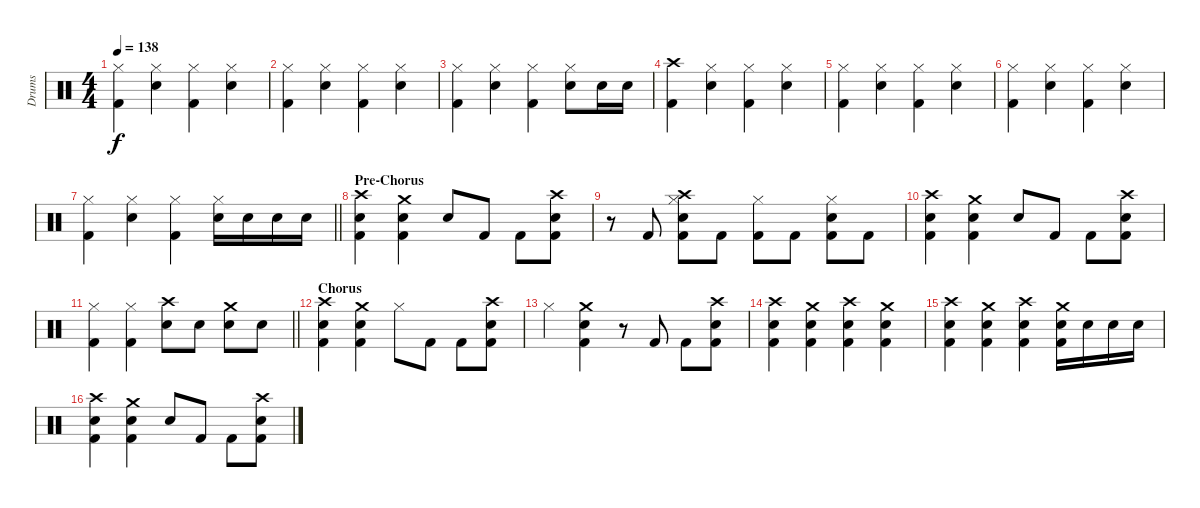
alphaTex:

\track ("Drums" "Drums") {instrument percussion}
\staff {score}
\articulation defaults
\ts (4 4)
\tempo 138
\clef neutral
\ks c
("Hi-Hat (closed)" "Kick (hit) 2").4{dy f} ("Snare (hit) 2" "Hi-Hat (closed)").4 ("Hi-Hat (closed)" "Kick (hit) 2").4 ("Snare (hit) 2" "Hi-Hat (closed)").4 |
("Hi-Hat (closed)" "Kick (hit) 2").4 ("Snare (hit) 2" "Hi-Hat (closed)").4 ("Hi-Hat (closed)" "Kick (hit) 2").4 ("Snare (hit) 2" "Hi-Hat (closed)").4 |
("Hi-Hat (closed)" "Kick (hit) 2").4 ("Snare (hit) 2" "Hi-Hat (closed)").4 ("Hi-Hat (closed)" "Kick (hit) 2").4 ("Snare (hit) 2" "Hi-Hat (closed)").8 "Snare (hit) 2".16 "Snare (hit) 2".16 |
("Crash high (hit)" "Kick (hit) 2").4 ("Snare (hit) 2" "Hi-Hat (closed)").4 ("Hi-Hat (closed)" "Kick (hit) 2").4 ("Snare (hit) 2" "Hi-Hat (closed)").4 |
("Hi-Hat (closed)" "Kick (hit) 2").4 ("Snare (hit) 2" "Hi-Hat (closed)").4 ("Hi-Hat (closed)" "Kick (hit) 2").4 ("Snare (hit) 2" "Hi-Hat (closed)").4 |
("Hi-Hat (closed)" "Kick (hit) 2").4 ("Snare (hit) 2" "Hi-Hat (closed)").4 ("Hi-Hat (closed)" "Kick (hit) 2").4 ("Snare (hit) 2" "Hi-Hat (closed)").4 |
\barLineRight lightlight
("Hi-Hat (closed)" "Kick (hit) 2").4 ("Snare (hit) 2" "Hi-Hat (closed)").4 ("Hi-Hat (closed)" "Kick (hit) 2").4 ("Snare (hit) 2" "Hi-Hat (closed)").16 "Snare (hit) 2".16 "Snare (hit) 2".16 "Snare (hit) 2".16 |
\section ("" "Pre-Chorus")
("Crash high (hit)" "Snare (hit) 2" "Kick (hit) 2").4 ("Crash medium (hit)" "Snare (hit) 2" "Kick (hit) 2").4 "Snare (hit) 2".8 "Kick (hit) 2".8 "Kick (hit) 2".8 ("Crash high (hit)" "Snare (hit) 2" "Kick (hit) 2").8 |
r.8 "Kick (hit) 2".8 ("Crash high (hit)" "Snare (hit) 2" "Hi-Hat (closed)" "Kick (hit) 2").8 "Kick (hit) 2".8 ("Hi-Hat (closed)" "Kick (hit) 2").8 "Kick (hit) 2".8 ("Snare (hit) 2" "Hi-Hat (closed)" "Kick (hit) 2").8 "Kick (hit) 2".8 |
("Crash high (hit)" "Snare (hit) 2" "Kick (hit) 2").4 ("Crash medium (hit)" "Snare (hit) 2" "Kick (hit) 2").4 "Snare (hit) 2".8 "Kick (hit) 2".8 "Kick (hit) 2".8 ("Crash high (hit)" "Snare (hit) 2" "Kick (hit) 2").8 |
\barLineRight lightlight
("Hi-Hat (closed)" "Kick (hit) 2").4 ("Hi-Hat (closed)" "Kick (hit) 2").4 ("Crash high (hit)" "Snare (hit) 2").8 "Snare (hit) 2".8 ("Crash medium (hit)" "Snare (hit) 2").8 "Snare (hit) 2".8 |
\section ("" "Chorus")
("Crash high (hit)" "Snare (hit) 2" "Kick (hit) 2").4 ("Crash medium (hit)" "Snare (hit) 2" "Kick (hit) 2").4 "Hi-Hat (closed)".8 "Kick (hit) 2".8 "Kick (hit) 2".8 ("Crash high (hit)" "Snare (hit) 2" "Kick (hit) 2").8 |
"Hi-Hat (closed)".4 ("Crash medium (hit)" "Snare (hit) 2" "Kick (hit) 2").4 r.8 "Kick (hit) 2".8 "Kick (hit) 2".8 ("Crash high (hit)" "Snare (hit) 2" "Kick (hit) 2").8 |
("Crash high (hit)" "Snare (hit) 2" "Kick (hit) 2").4 ("Crash medium (hit)" "Snare (hit) 2" "Kick (hit) 2").4 ("Crash high (hit)" "Snare (hit) 2" "Kick (hit) 2").4 ("Crash medium (hit)" "Snare (hit) 2" "Kick (hit) 2").4 |
("Crash high (hit)" "Snare (hit) 2" "Kick (hit) 2").4 ("Crash medium (hit)" "Snare (hit) 2" "Kick (hit) 2").4 ("Crash high (hit)" "Snare (hit) 2" "Kick (hit) 2").4 ("Crash medium (hit)" "Snare (hit) 2" "Kick (hit) 2").16 "Snare (hit) 2".16 "Snare (hit) 2".16 "Snare (hit) 2".16 |
("Crash high (hit)" "Snare (hit) 2" "Kick (hit) 2").4 ("Crash medium (hit)" "Snare (hit) 2" "Kick (hit) 2").4 "Snare (hit) 2".8 "Kick (hit) 2".8 "Kick (hit) 2".8 ("Crash high (hit)" "Snare (hit) 2" "Kick (hit) 2").8
